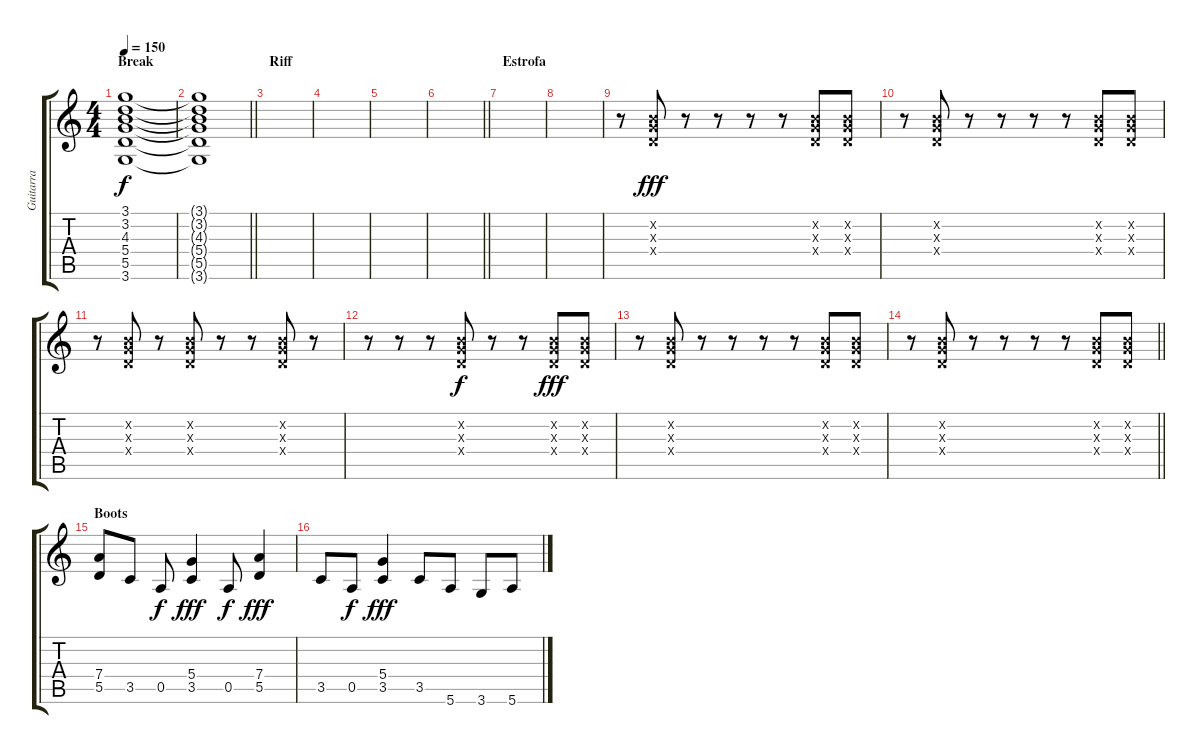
\track ("Guitarra" "Guitarra") {instrument overdrivenguitar}
\staff {score tabs}
\tuning (E4 B3 G3 D3 A2 E2) {hide}
\ts (4 4)
\section ("" "Break")
\tempo 150
\clef g2
\ks c
(3.1{t} 3.2{t} 4.3{t} 5.4{t} 5.5{t} 3.6{t}).1{dy f} |
\barLineRight lightlight
(3.1{t} 3.2{t} 4.3{t} 5.4{t} 5.5{t} 3.6{t}).1 |
\section ("" "Riff")
|
|
|
\barLineRight lightlight
|
\section ("" "Estrofa")
|
|
r.8 (0.2{x} 0.3{x} 0.4{x}).8{dy fff} r.8 r.8 r.8 r.8 (0.2{x} 0.3{x} 0.4{x}).8 (0.2{x} 0.3{x} 0.4{x}).8 |
r.8 (0.2{x} 0.3{x} 0.4{x}).8 r.8 r.8 r.8 r.8 (0.2{x} 0.3{x} 0.4{x}).8 (0.2{x} 0.3{x} 0.4{x}).8 |
r.8 (0.2{x} 0.3{x} 0.4{x}).8 r.8 (0.2{x} 0.3{x} 0.4{x}).8 r.8 r.8 (0.2{x} 0.3{x} 0.4{x}).8 r.8 |
r.8 r.8 r.8 (0.2{x} 0.3{x} 0.4{x}).8{dy f} r.8 r.8 (0.2{x} 0.3{x} 0.4{x}).8{dy fff} (0.2{x} 0.3{x} 0.4{x}).8 |
r.8 (0.2{x} 0.3{x} 0.4{x}).8 r.8 r.8 r.8 r.8 (0.2{x} 0.3{x} 0.4{x}).8 (0.2{x} 0.3{x} 0.4{x}).8 |
\barLineRight lightlight
r.8 (0.2{x} 0.3{x} 0.4{x}).8 r.8 r.8 r.8 r.8 (0.2{x} 0.3{x} 0.4{x}).8 (0.2{x} 0.3{x} 0.4{x}).8 |
\section ("" "Boots")
(7.4 5.5).8 3.5.8 0.5.8{dy f} (5.4 3.5).4{dy fff} 0.5.8{dy f} (7.4 5.5).4{dy fff} |
3.5.8 0.5.8{dy f} (5.4 3.5).4{dy fff} 3.5.8 5.6.8 3.6.8 5.6.8
